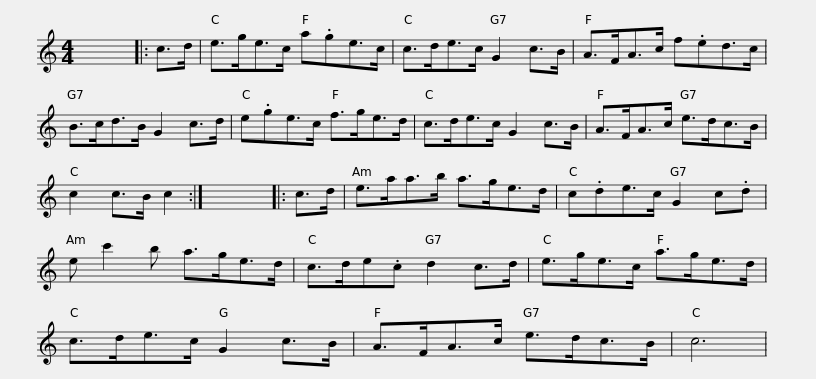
X:1
L:1/8
M:4/4
I:linebreak $
K:C
V:1 treble
V:1
 x8 |: c>d | e>ge>c a.ge>c | c>de>c G2 c>B | A>FA>c f.ed>c | %5
 B>cd>B G2 c>d |$ e.ge>c f>ge>d | c>de>c G2 c>B | A>FA>c e>dc>B | c2 c>B c2 :|$ %10
 x8 |: c>d | e>aa>b a>ge>d | c.de>c G2 c.d | e c'2 b a>ge>d | %15
 c>de.c d2 c>d |$ e>ge>c a>ge>d | c>de>c G2 c>B | A>FA>c e>dc>B | c6 | %20
